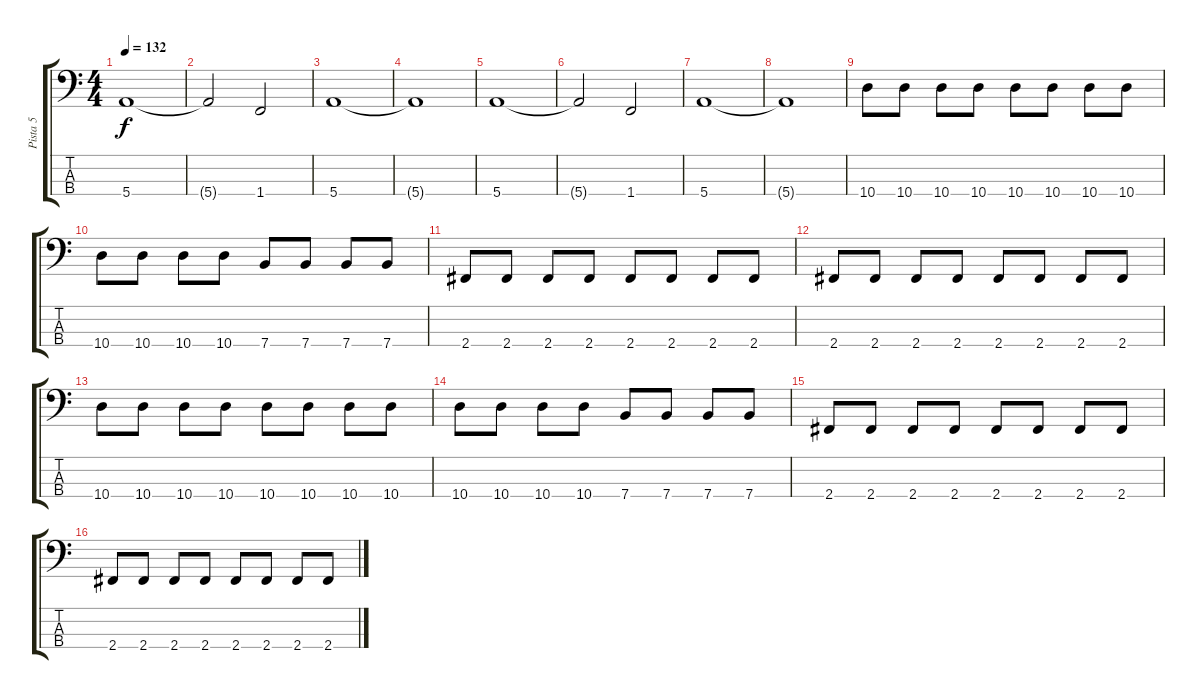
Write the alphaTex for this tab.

\track ("Pista 5" "Pista 5") {instrument electricbasspick}
\staff {score tabs}
\tuning (G2 D2 A1 E1) {hide}
\ts (4 4)
\tempo 132
\clef f4
\ks c
5.4.1{dy f} |
5.4{t}.2 1.4.2 |
5.4.1 |
5.4{t}.1 |
5.4.1 |
5.4{t}.2 1.4.2 |
5.4.1 |
5.4{t}.1 |
10.4.8 10.4.8 10.4.8 10.4.8 10.4.8 10.4.8 10.4.8 10.4.8 |
10.4.8 10.4.8 10.4.8 10.4.8 7.4.8 7.4.8 7.4.8 7.4.8 |
2.4.8 2.4.8 2.4.8 2.4.8 2.4.8 2.4.8 2.4.8 2.4.8 |
2.4.8 2.4.8 2.4.8 2.4.8 2.4.8 2.4.8 2.4.8 2.4.8 |
10.4.8 10.4.8 10.4.8 10.4.8 10.4.8 10.4.8 10.4.8 10.4.8 |
10.4.8 10.4.8 10.4.8 10.4.8 7.4.8 7.4.8 7.4.8 7.4.8 |
2.4.8 2.4.8 2.4.8 2.4.8 2.4.8 2.4.8 2.4.8 2.4.8 |
2.4.8 2.4.8 2.4.8 2.4.8 2.4.8 2.4.8 2.4.8 2.4.8
